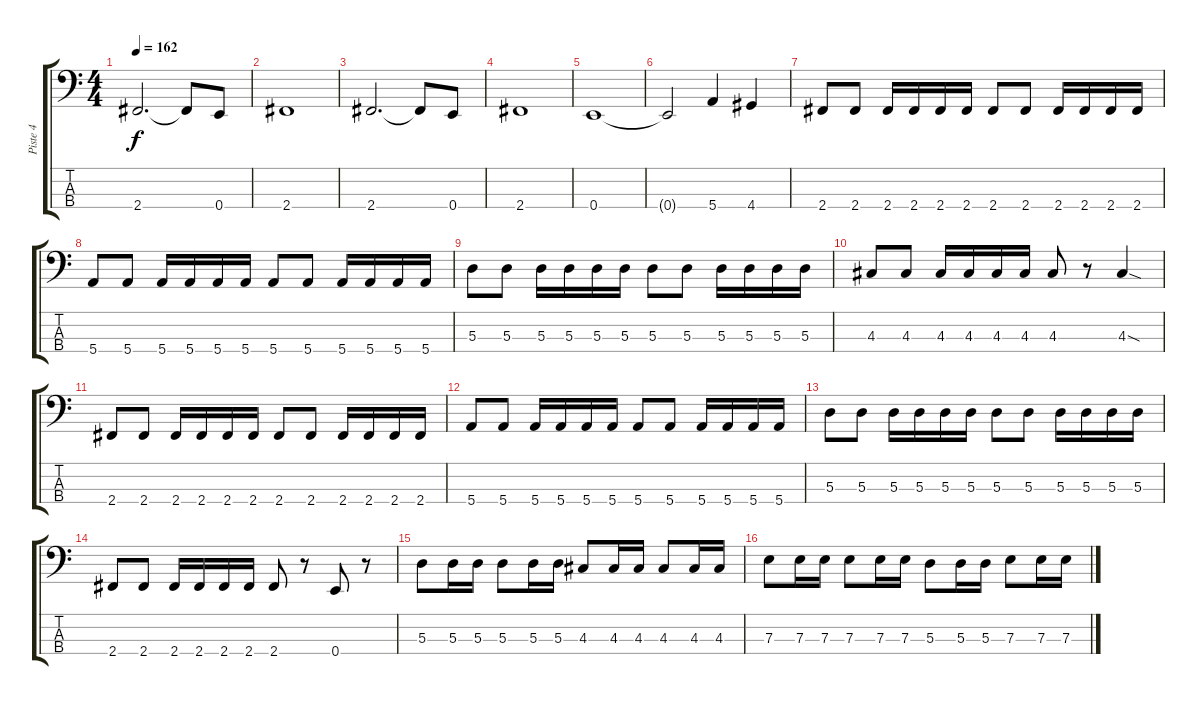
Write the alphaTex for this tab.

\track ("Piste 4" "Piste 4") {instrument electricbasspick}
\staff {score tabs}
\tuning (G2 D2 A1 E1) {hide}
\ts (4 4)
\tempo 162
\clef f4
\ks c
2.4.2{d dy f} 2.4{t}.8 0.4.8 |
2.4.1 |
2.4.2{d} 2.4{t}.8 0.4.8 |
2.4.1 |
0.4.1 |
0.4{t}.2 5.4.4 4.4.4 |
2.4.8 2.4.8 2.4.16 2.4.16 2.4.16 2.4.16 2.4.8 2.4.8 2.4.16 2.4.16 2.4.16 2.4.16 |
5.4.8 5.4.8 5.4.16 5.4.16 5.4.16 5.4.16 5.4.8 5.4.8 5.4.16 5.4.16 5.4.16 5.4.16 |
5.3.8 5.3.8 5.3.16 5.3.16 5.3.16 5.3.16 5.3.8 5.3.8 5.3.16 5.3.16 5.3.16 5.3.16 |
4.3.8 4.3.8 4.3.16 4.3.16 4.3.16 4.3.16 4.3.8 r.8 4.3{sod}.4 |
2.4.8 2.4.8 2.4.16 2.4.16 2.4.16 2.4.16 2.4.8 2.4.8 2.4.16 2.4.16 2.4.16 2.4.16 |
5.4.8 5.4.8 5.4.16 5.4.16 5.4.16 5.4.16 5.4.8 5.4.8 5.4.16 5.4.16 5.4.16 5.4.16 |
5.3.8 5.3.8 5.3.16 5.3.16 5.3.16 5.3.16 5.3.8 5.3.8 5.3.16 5.3.16 5.3.16 5.3.16 |
2.4.8 2.4.8 2.4.16 2.4.16 2.4.16 2.4.16 2.4.8 r.8 0.4.8 r.8 |
5.3.8 5.3.16 5.3.16 5.3.8 5.3.16 5.3.16 4.3.8 4.3.16 4.3.16 4.3.8 4.3.16 4.3.16 |
7.3.8 7.3.16 7.3.16 7.3.8 7.3.16 7.3.16 5.3.8 5.3.16 5.3.16 7.3.8 7.3.16 7.3.16
